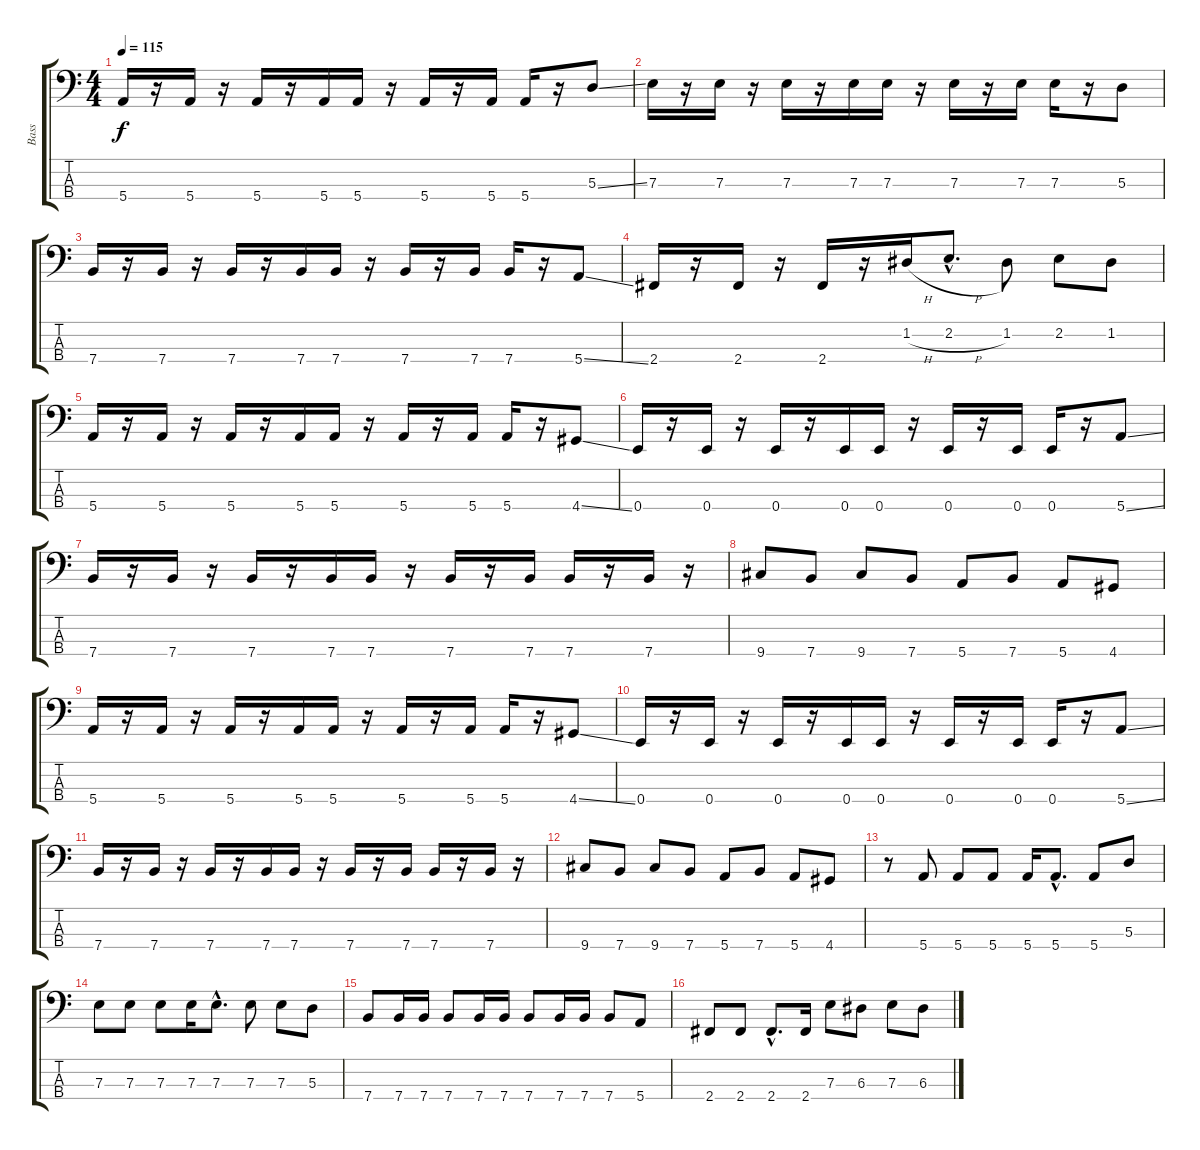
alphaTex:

\track ("Bass" "Bass") {instrument electricbasspick}
\staff {score tabs}
\tuning (G2 D2 A1 E1) {hide}
\ts (4 4)
\tempo 115
\clef f4
\ks c
5.4.16{dy f} r.16 5.4.16 r.16 5.4.16 r.16 5.4.16 5.4.16 r.16 5.4.16 r.16 5.4.16 5.4.16 r.16 5.3{ss}.8 |
7.3.16 r.16 7.3.16 r.16 7.3.16 r.16 7.3.16 7.3.16 r.16 7.3.16 r.16 7.3.16 7.3.16 r.16 5.3.8 |
7.4.16 r.16 7.4.16 r.16 7.4.16 r.16 7.4.16 7.4.16 r.16 7.4.16 r.16 7.4.16 7.4.16 r.16 5.4{ss}.8 |
2.4.16 r.16 2.4.16 r.16 2.4.16 r.16 1.2{h}.16 2.2{h hac}.8{d} 1.2.8 2.2.8 1.2.8 |
5.4.16 r.16 5.4.16 r.16 5.4.16 r.16 5.4.16 5.4.16 r.16 5.4.16 r.16 5.4.16 5.4.16 r.16 4.4{ss}.8 |
0.4.16 r.16 0.4.16 r.16 0.4.16 r.16 0.4.16 0.4.16 r.16 0.4.16 r.16 0.4.16 0.4.16 r.16 5.4{ss}.8 |
7.4.16 r.16 7.4.16 r.16 7.4.16 r.16 7.4.16 7.4.16 r.16 7.4.16 r.16 7.4.16 7.4.16 r.16 7.4.16 r.16 |
9.4.8 7.4.8 9.4.8 7.4.8 5.4.8 7.4.8 5.4.8 4.4.8 |
5.4.16 r.16 5.4.16 r.16 5.4.16 r.16 5.4.16 5.4.16 r.16 5.4.16 r.16 5.4.16 5.4.16 r.16 4.4{ss}.8 |
0.4.16 r.16 0.4.16 r.16 0.4.16 r.16 0.4.16 0.4.16 r.16 0.4.16 r.16 0.4.16 0.4.16 r.16 5.4{ss}.8 |
7.4.16 r.16 7.4.16 r.16 7.4.16 r.16 7.4.16 7.4.16 r.16 7.4.16 r.16 7.4.16 7.4.16 r.16 7.4.16 r.16 |
9.4.8 7.4.8 9.4.8 7.4.8 5.4.8 7.4.8 5.4.8 4.4.8 |
r.8 5.4.8 5.4.8 5.4.8 5.4.16 5.4{hac}.8{d} 5.4.8 5.3.8 |
7.3.8 7.3.8 7.3.8 7.3.16 7.3{hac}.8{d} 7.3.8 7.3.8 5.3.8 |
7.4.8 7.4.16 7.4.16 7.4.8 7.4.16 7.4.16 7.4.8 7.4.16 7.4.16 7.4.8 5.4.8 |
2.4.8 2.4.8 2.4{hac}.8{d} 2.4.16 7.3.8 6.3.8 7.3.8 6.3.8
